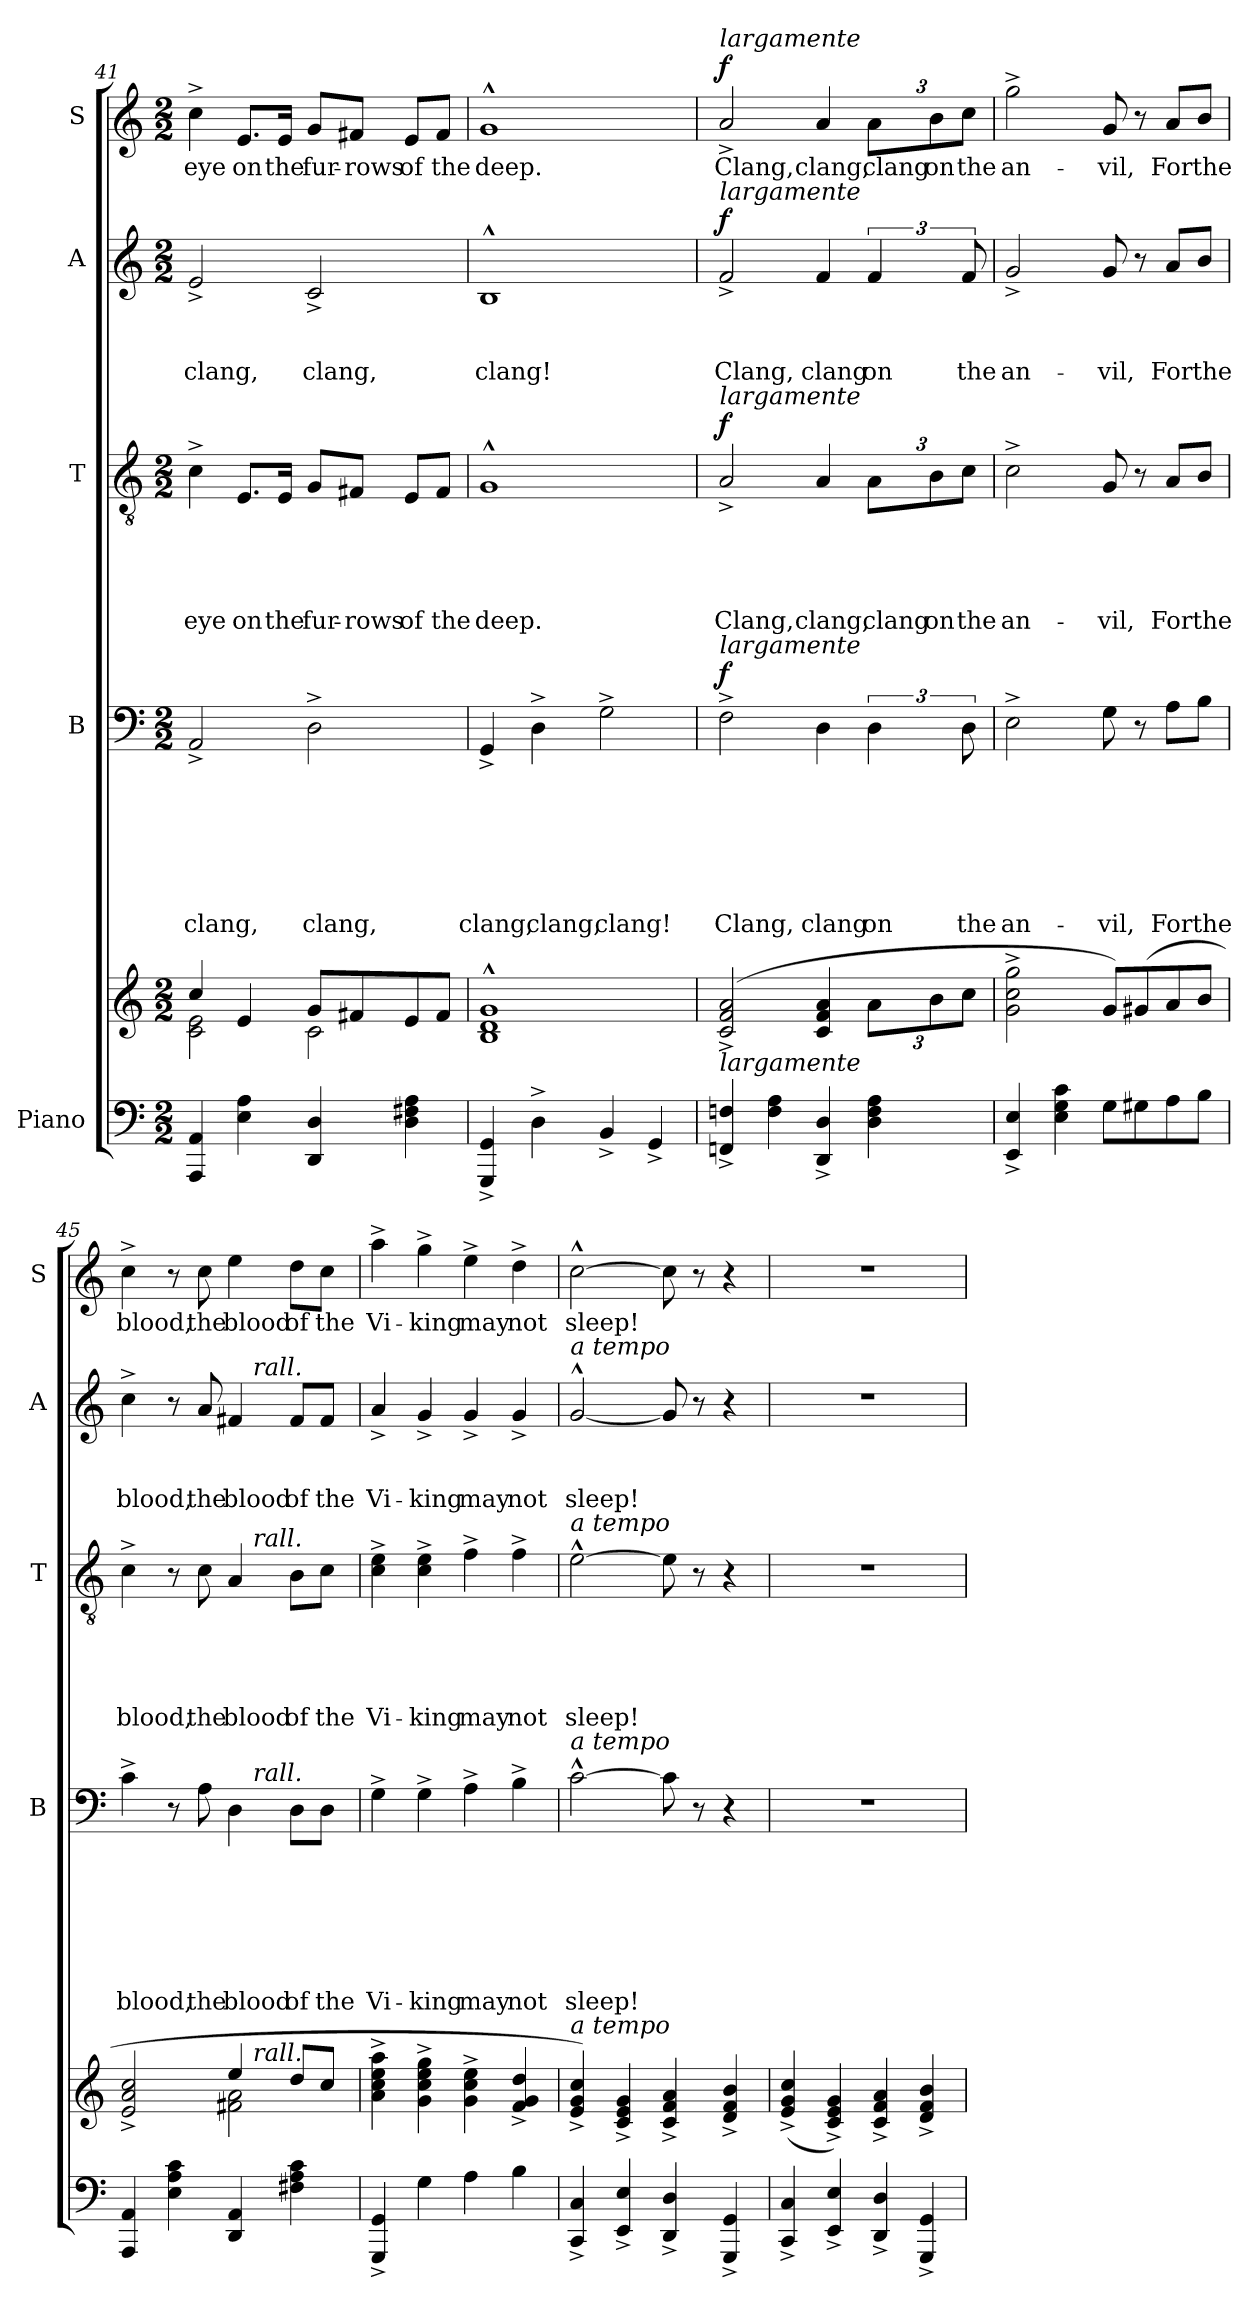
**kern	**kern	**kern	**text	**text	**text	**text	**text	**text	**text	**dynam	**kern	**text	**text	**text	**text	**text	**dynam	**kern	**text	**text	**text	**dynam	**kern	**text	**dynam
*part5	*part5	*part4	*part4	*part4	*part4	*part4	*part4	*part4	*part4	*part4	*part3	*part3	*part3	*part3	*part3	*part3	*part3	*part2	*part2	*part2	*part2	*part2	*part1	*part1	*part1
*staff6	*staff5	*staff4	*staff4	*staff4	*staff4	*staff4	*staff4	*staff4	*staff4	*staff4	*staff3	*staff3	*staff3	*staff3	*staff3	*staff3	*staff3	*staff2	*staff2	*staff2	*staff2	*staff2	*staff1	*staff1	*staff1
*I"Piano	*	*I"B	*	*	*	*	*	*	*	*	*I"T	*	*	*	*	*	*	*I"A	*	*	*	*	*I"S	*	*
*	*	*I'B	*	*	*	*	*	*	*	*	*I'T	*	*	*	*	*	*	*I'A	*	*	*	*	*I'S	*	*
!!LO:LB:g=z
*clefF4	*clefG2	*clefF4	*	*	*	*	*	*	*	*	*clefGv2	*	*	*	*	*	*	*clefG2	*	*	*	*	*clefG2	*	*
*k[]	*k[]	*k[]	*	*	*	*	*	*	*	*	*k[]	*	*	*	*	*	*	*k[]	*	*	*	*	*k[]	*	*
*C:	*C:	*C:	*	*	*	*	*	*	*	*	*C:	*	*	*	*	*	*	*C:	*	*	*	*	*C:	*	*
*M2/2	*M2/2	*M2/2	*	*	*	*	*	*	*	*	*M2/2	*	*	*	*	*	*	*M2/2	*	*	*	*	*M2/2	*	*
=41	=41	=41	=41	=41	=41	=41	=41	=41	=41	=41	=41	=41	=41	=41	=41	=41	=41	=41	=41	=41	=41	=41	=41	=41	=41
*	*^	*	*	*	*	*	*	*	*	*	*	*	*	*	*	*	*	*	*	*	*	*	*	*	*
!	!	!	!	!	!	!	!	!	!	!LO:LY:b	!	!	!	!	!	!	!LO:LY:b	!	!	!	!	!LO:LY:b	!	!	!LO:LY:b	!
4AAA/ 4AA/	4cc/	2c\ 2e\	2AA^</	.	.	.	.	.	.	clang,	.	4c^>\	.	.	.	.	eye	.	2e^</	.	.	clang,	.	4cc^>\	eye	.
!	!	!	!	!	!	!	!	!	!	!	!	!	!	!	!	!	!LO:LY:b	!	!	!	!	!	!	!	!LO:LY:b	!
4E\ 4A\	4e/	.	.	.	.	.	.	.	.	.	.	8.E/L	.	.	.	.	on	.	.	.	.	.	.	8.e/L	on	.
!	!	!	!	!	!	!	!	!	!	!	!	!	!	!	!	!	!LO:LY:b	!	!	!	!	!	!	!	!LO:LY:b	!
.	.	.	.	.	.	.	.	.	.	.	.	16E/Jk	.	.	.	.	the	.	.	.	.	.	.	16e/Jk	the	.
!	!	!	!	!	!	!	!	!	!	!LO:LY:b	!	!	!	!	!	!	!LO:LY:b	!	!	!	!	!LO:LY:b	!	!	!LO:LY:b	!
4DD/ 4D/	8g/L	2c\	2D^>\	.	.	.	.	.	.	clang,	.	8G/L	.	.	.	.	fur-	.	2c^</	.	.	clang,	.	8g/L	fur-	.
!	!	!	!	!	!	!	!	!	!	!	!	!	!	!	!	!	!LO:LY:b	!	!	!	!	!	!	!	!LO:LY:b	!
.	8f#X/	.	.	.	.	.	.	.	.	.	.	8F#X/J	.	.	.	.	-rows	.	.	.	.	.	.	8f#X/J	-rows	.
!	!	!	!	!	!	!	!	!	!	!	!	!	!	!	!	!	!LO:LY:b	!	!	!	!	!	!	!	!LO:LY:b	!
4D\ 4F#X\ 4A\	8e/	.	.	.	.	.	.	.	.	.	.	8E/L	.	.	.	.	of	.	.	.	.	.	.	8e/L	of	.
!	!	!	!	!	!	!	!	!	!	!	!	!	!	!	!	!	!LO:LY:b	!	!	!	!	!	!	!	!LO:LY:b	!
.	8f#/J	.	.	.	.	.	.	.	.	.	.	8F#/J	.	.	.	.	the	.	.	.	.	.	.	8f#/J	the	.
*	*v	*v	*	*	*	*	*	*	*	*	*	*	*	*	*	*	*	*	*	*	*	*	*	*	*	*
=42	=42	=42	=42	=42	=42	=42	=42	=42	=42	=42	=42	=42	=42	=42	=42	=42	=42	=42	=42	=42	=42	=42	=42	=42	=42
!	!	!	!	!	!	!	!	!	!LO:LY:b	!	!	!	!	!	!	!LO:LY:b	!	!	!	!	!LO:LY:b	!	!	!LO:LY:b	!
4GGG/^< 4GG/^<	1B^^< 1d^^< 1g^^<	4GG^</	.	.	.	.	.	.	clang,	.	1G^^<	.	.	.	.	deep.	.	1B^^<	.	.	clang!	.	1g^^<	deep.	.
!	!	!	!	!	!	!	!	!	!LO:LY:b	!	!	!	!	!	!	!	!	!	!	!	!	!	!	!	!
4D^>\	.	4D^>\	.	.	.	.	.	.	clang,	.	.	.	.	.	.	.	.	.	.	.	.	.	.	.	.
!	!	!	!	!	!	!	!	!	!LO:LY:b	!	!	!	!	!	!	!	!	!	!	!	!	!	!	!	!
4BB^</	.	2G^>\	.	.	.	.	.	.	clang!	.	.	.	.	.	.	.	.	.	.	.	.	.	.	.	.
4GG^</	.	.	.	.	.	.	.	.	.	.	.	.	.	.	.	.	.	.	.	.	.	.	.	.	.
=43	=43	=43	=43	=43	=43	=43	=43	=43	=43	=43	=43	=43	=43	=43	=43	=43	=43	=43	=43	=43	=43	=43	=43	=43	=43
!	!	!	!	!	!	!	!	!	!	!	!	!	!	!	!	!	!	!	!	!	!	!	!LO:TX:a:i:t=largamente	!	!
!	!	!	!	!	!	!	!	!	!	!	!	!	!	!	!	!	!	!LO:TX:a:i:t=largamente	!	!	!	!	!	!	!
!	!	!	!	!	!	!	!	!	!	!	!LO:TX:a:i:t=largamente	!	!	!	!	!	!	!	!	!	!	!	!	!	!
!	!	!LO:TX:a:i:t=largamente	!	!	!	!	!	!	!	!	!	!	!	!	!	!	!	!	!	!	!	!	!	!	!
!LO:TX:a:i:t=largamente	!	!	!	!	!	!	!	!	!	!	!	!	!	!	!	!	!	!	!	!	!	!	!	!	!
!	!	!	!	!	!	!	!	!	!LO:LY:b	!LO:DY:a	!	!	!	!	!	!LO:LY:b	!LO:DY:a	!	!	!	!LO:LY:b	!LO:DY:a	!	!LO:LY:b	!LO:DY:a
4FFn/^< 4Fn/^<	(2c/^< 2f/^< 2a/^<	2F^>\	.	.	.	.	.	.	Clang,	f	2A^</	.	.	.	.	Clang,	f	2f^</	.	.	Clang,	f	2a^</	Clang,	f
4F\ 4A\	.	.	.	.	.	.	.	.	.	.	.	.	.	.	.	.	.	.	.	.	.	.	.	.	.
!	!	!	!	!	!	!	!	!	!LO:LY:b	!	!	!	!	!	!	!LO:LY:b	!	!	!	!	!LO:LY:b	!	!	!LO:LY:b	!
4DD/^< 4D/^<	4c/ 4f/ 4a/	4D\	.	.	.	.	.	.	clang	.	4A/	.	.	.	.	clang,	.	4f/	.	.	clang	.	4a/	clang,	.
*	*Xbrackettup	*	*	*	*	*	*	*	*	*	*	*	*	*	*	*	*	*	*	*	*	*	*	*	*
!	!	!	!	!	!	!	!	!	!LO:LY:b	!	!	!	!	!	!	!	!	!	!	!	!	!	!	!	!
*	*	*	*	*	*	*	*	*	*	*	*Xbrackettup	*	*	*	*	*	*	*	*	*	*	*	*	*	*
!	!	!	!	!	!	!	!	!	!	!	!	!	!	!	!	!LO:LY:b	!	!	!	!	!LO:LY:b	!	!	!	!
*	*	*	*	*	*	*	*	*	*	*	*	*	*	*	*	*	*	*	*	*	*	*	*Xbrackettup	*	*
!	!	!	!	!	!	!	!	!	!	!	!	!	!	!	!	!	!	!	!	!	!	!	!	!LO:LY:b	!
4D\ 4F\ 4A\	12a\L	6D\	.	.	.	.	.	.	on	.	12A\L	.	.	.	.	clang	.	6f/	.	.	on	.	12a\L	clang	.
!	!	!	!	!	!	!	!	!	!	!	!	!	!	!	!	!LO:LY:b	!	!	!	!	!	!	!	!LO:LY:b	!
.	12b\	.	.	.	.	.	.	.	.	.	12B\	.	.	.	.	on	.	.	.	.	.	.	12b\	on	.
!	!	!	!	!	!	!	!	!	!LO:LY:b	!	!	!	!	!	!	!LO:LY:b	!	!	!	!	!LO:LY:b	!	!	!LO:LY:b	!
.	12cc\J	12D\	.	.	.	.	.	.	the	.	12c\J	.	.	.	.	the	.	12f/	.	.	the	.	12cc\J	the	.
=44	=44	=44	=44	=44	=44	=44	=44	=44	=44	=44	=44	=44	=44	=44	=44	=44	=44	=44	=44	=44	=44	=44	=44	=44	=44
!	!	!	!	!	!	!	!	!	!LO:LY:b	!	!	!	!	!	!	!LO:LY:b	!	!	!	!	!LO:LY:b	!	!	!LO:LY:b	!
4EE/^< 4E/^<	2g\^> 2cc\^> 2gg\^>	2E^>\	.	.	.	.	.	.	an-	.	2c^>\	.	.	.	.	an-	.	2g^</	.	.	an-	.	2gg^>\	an-	.
4E\ 4G\ 4c\	.	.	.	.	.	.	.	.	.	.	.	.	.	.	.	.	.	.	.	.	.	.	.	.	.
!	!	!	!	!	!	!	!	!	!LO:LY:b	!	!	!	!	!	!	!LO:LY:b	!	!	!	!	!LO:LY:b	!	!	!LO:LY:b	!
8G\L	8g/L)	8G\	.	.	.	.	.	.	-vil,	.	8G/	.	.	.	.	-vil,	.	8g/	.	.	-vil,	.	8g/	-vil,	.
8G#X\	(>8g#X/	8r	.	.	.	.	.	.	.	.	8r	.	.	.	.	.	.	8r	.	.	.	.	8r	.	.
!	!	!	!	!	!	!	!	!	!LO:LY:b	!	!	!	!	!	!	!LO:LY:b	!	!	!	!	!LO:LY:b	!	!	!LO:LY:b	!
8A\	8a/	8A\L	.	.	.	.	.	.	For	.	8A/L	.	.	.	.	For	.	8a/L	.	.	For	.	8a/L	For	.
!	!	!	!	!	!	!	!	!	!LO:LY:b	!	!	!	!	!	!	!LO:LY:b	!	!	!	!	!LO:LY:b	!	!	!LO:LY:b	!
8B\J	8b/J	8B\J	.	.	.	.	.	.	the	.	8B/J	.	.	.	.	the	.	8b/J	.	.	the	.	8b/J	the	.
!!LO:PB:g=z
=45	=45	=45	=45	=45	=45	=45	=45	=45	=45	=45	=45	=45	=45	=45	=45	=45	=45	=45	=45	=45	=45	=45	=45	=45	=45
*	*^	*	*	*	*	*	*	*	*	*	*	*	*	*	*	*	*	*	*	*	*	*	*	*	*
!	!	!	!	!	!	!	!	!	!	!LO:LY:b	!	!	!	!	!	!	!LO:LY:b	!	!	!	!	!LO:LY:b	!	!	!LO:LY:b	!
*	*	*^	*^	*	*	*	*	*	*	*	*	*^	*	*	*	*	*	*	*^	*	*	*	*	*	*	*
4AAA/ 4AA/	2e/^> 2a/^> 2cc/^>	2ryy	3..ryy	4c^>\	3..ryy	.	.	.	.	.	.	blood,	.	4c^>\	3..ryy	.	.	.	.	blood,	.	4cc^>\	3..ryy	.	.	blood,	.	4cc^>\	blood,	.
4E\ 4A\ 4c\	.	.	.	8r	.	.	.	.	.	.	.	.	.	8r	.	.	.	.	.	.	.	8r	.	.	.	.	.	8r	.	.
!	!	!	!	!	!	!	!	!	!	!	!	!LO:LY:b	!	!	!	!	!	!	!	!LO:LY:b	!	!	!	!	!	!LO:LY:b	!	!	!LO:LY:b	!
.	.	.	.	8A\	.	.	.	.	.	.	.	the	.	8c\	.	.	.	.	.	the	.	8a/	.	.	.	the	.	8cc\	the	.
!	!	!	!	!	!	!	!	!	!	!	!	!LO:LY:b	!	!	!	!	!	!	!	!LO:LY:b	!	!	!	!	!	!LO:LY:b	!	!	!LO:LY:b	!
4DD/ 4AA/	4ee/	2f#X\ 2a\	.	4D\	.	.	.	.	.	.	.	blood	.	4A/	.	.	.	.	.	blood	.	4f#X/	.	.	.	blood	.	4ee\	blood	.
!	!	!	!	!	!	!	!	!	!	!	!	!	!	!	!	!	!	!	!	!	!	!	!LO:TX:a:i:t=rall.	!	!	!	!	!	!	!
!	!	!	!	!	!	!	!	!	!	!	!	!	!	!	!LO:TX:a:i:t=rall.	!	!	!	!	!	!	!	!	!	!	!	!	!	!	!
!	!	!	!	!	!LO:TX:a:i:t=rall.	!	!	!	!	!	!	!	!	!	!	!	!	!	!	!	!	!	!	!	!	!	!	!	!	!
!	!	!	!LO:TX:a:i:t=rall.	!	!	!	!	!	!	!	!	!	!	!	!	!	!	!	!	!	!	!	!	!	!	!	!	!	!	!
.	.	.	3ryy	.	3ryy	.	.	.	.	.	.	.	.	.	3ryy	.	.	.	.	.	.	.	3ryy	.	.	.	.	.	.	.
!	!	!	!	!	!	!	!	!	!	!	!	!LO:LY:b	!	!	!	!	!	!	!	!LO:LY:b	!	!	!	!	!	!LO:LY:b	!	!	!LO:LY:b	!
4F#X\ 4A\ 4c\	8dd/L	.	.	8D\L	.	.	.	.	.	.	.	of	.	8B\L	.	.	.	.	.	of	.	8f#/L	.	.	.	of	.	8dd\L	of	.
!	!	!	!	!	!	!	!	!	!	!	!	!LO:LY:b	!	!	!	!	!	!	!	!LO:LY:b	!	!	!	!	!	!LO:LY:b	!	!	!LO:LY:b	!
.	8cc/J	.	.	8D\J	.	.	.	.	.	.	.	the	.	8c\J	.	.	.	.	.	the	.	8f#/J	.	.	.	the	.	8cc\J	the	.
.	.	.	12ryy	.	12ryy	.	.	.	.	.	.	.	.	.	12ryy	.	.	.	.	.	.	.	12ryy	.	.	.	.	.	.	.
=46	=46	=46	=46	=46	=46	=46	=46	=46	=46	=46	=46	=46	=46	=46	=46	=46	=46	=46	=46	=46	=46	=46	=46	=46	=46	=46	=46	=46	=46	=46
!	!	!	!	!	!	!	!	!	!	!	!	!LO:LY:b	!	!	!	!	!	!	!	!LO:LY:b	!	!	!	!	!	!LO:LY:b	!	!	!LO:LY:b	!
*	*v	*v	*v	*	*	*	*	*	*	*	*	*	*	*v	*v	*	*	*	*	*	*	*v	*v	*	*	*	*	*	*	*
*	*	*v	*v	*	*	*	*	*	*	*	*	*	*	*	*	*	*	*	*	*	*	*	*	*	*	*
4GGG/^< 4GG/^<	4a\^> 4cc\^> 4ee\^> 4aa\^>	4G^>\	.	.	.	.	.	.	Vi-	.	4c\^> 4e\^>	.	.	.	.	Vi-	.	4a^</	.	.	Vi-	.	4aa^>\	Vi-	.
!	!	!	!	!	!	!	!	!	!LO:LY:b	!	!	!	!	!	!	!LO:LY:b	!	!	!	!	!LO:LY:b	!	!	!LO:LY:b	!
4G\	4g\^> 4cc\^> 4ee\^> 4gg\^>	4G^>\	.	.	.	.	.	.	-king	.	4c\^> 4e\^>	.	.	.	.	-king	.	4g^</	.	.	-king	.	4gg^>\	-king	.
!	!	!	!	!	!	!	!	!	!LO:LY:b	!	!	!	!	!	!	!LO:LY:b	!	!	!	!	!LO:LY:b	!	!	!LO:LY:b	!
4A\	4g\^> 4cc\^> 4ee\^>	4A^>\	.	.	.	.	.	.	may	.	4f^>\	.	.	.	.	may	.	4g^</	.	.	may	.	4ee^>\	may	.
!	!	!	!	!	!	!	!	!	!LO:LY:b	!	!	!	!	!	!	!LO:LY:b	!	!	!	!	!LO:LY:b	!	!	!LO:LY:b	!
4B\	4f/^< 4g/^< 4dd/^<	4B^>\	.	.	.	.	.	.	not	.	4f^>\	.	.	.	.	not	.	4g^</	.	.	not	.	4dd^>\	not	.
=47	=47	=47	=47	=47	=47	=47	=47	=47	=47	=47	=47	=47	=47	=47	=47	=47	=47	=47	=47	=47	=47	=47	=47	=47	=47
!	!	!	!	!	!	!	!	!	!	!	!	!	!	!	!	!	!	!LO:TX:a:i:t=a tempo	!	!	!	!	!	!	!
!	!	!	!	!	!	!	!	!	!	!	!LO:TX:a:i:t=a tempo	!	!	!	!	!	!	!	!	!	!	!	!	!	!
!	!	!LO:TX:a:i:t=a tempo	!	!	!	!	!	!	!	!	!	!	!	!	!	!	!	!	!	!	!	!	!	!	!
!	!LO:TX:a:i:t=a tempo	!	!	!	!	!	!	!	!	!	!	!	!	!	!	!	!	!	!	!	!	!	!	!	!
!	!	!	!	!	!	!	!	!	!LO:LY:b	!	!	!	!	!	!	!LO:LY:b	!	!	!	!	!LO:LY:b	!	!	!LO:LY:b	!
4CC/^< 4C/^<	4e/^< 4g/^< 4cc/^<)	[>2c^^>\	.	.	.	.	.	.	sleep!	.	[>2e^^>\	.	.	.	.	sleep!	.	[<2g^^</	.	.	sleep!	.	[>2cc^^>\	sleep!	.
4EE/^< 4E/^<	4c/^< 4e/^< 4g/^<	.	.	.	.	.	.	.	.	.	.	.	.	.	.	.	.	.	.	.	.	.	.	.	.
4DD/^< 4D/^<	4c/^< 4f/^< 4a/^<	8c\]	.	.	.	.	.	.	.	.	8e\]	.	.	.	.	.	.	8g/]	.	.	.	.	8cc\]	.	.
.	.	8r	.	.	.	.	.	.	.	.	8r	.	.	.	.	.	.	8r	.	.	.	.	8r	.	.
4GGG/^< 4GG/^<	4d/^< 4f/^< 4b/^<	4r	.	.	.	.	.	.	.	.	4r	.	.	.	.	.	.	4r	.	.	.	.	4r	.	.
=48	=48	=48	=48	=48	=48	=48	=48	=48	=48	=48	=48	=48	=48	=48	=48	=48	=48	=48	=48	=48	=48	=48	=48	=48	=48
4CC/^< 4C/^<	(<4e/^< 4g/^< 4cc/^<	1r	.	.	.	.	.	.	.	.	1r	.	.	.	.	.	.	1r	.	.	.	.	1r	.	.
4EE/^< 4E/^<	4c/^< 4e/^< 4g/^<)	.	.	.	.	.	.	.	.	.	.	.	.	.	.	.	.	.	.	.	.	.	.	.	.
4DD/^< 4D/^<	4c/^< 4f/^< 4a/^<	.	.	.	.	.	.	.	.	.	.	.	.	.	.	.	.	.	.	.	.	.	.	.	.
4GGG/^< 4GG/^<	4d/^< 4f/^< 4b/^<	.	.	.	.	.	.	.	.	.	.	.	.	.	.	.	.	.	.	.	.	.	.	.	.
=	=	=	=	=	=	=	=	=	=	=	=	=	=	=	=	=	=	=	=	=	=	=	=	=	=
*-	*-	*-	*-	*-	*-	*-	*-	*-	*-	*-	*-	*-	*-	*-	*-	*-	*-	*-	*-	*-	*-	*-	*-	*-	*-
